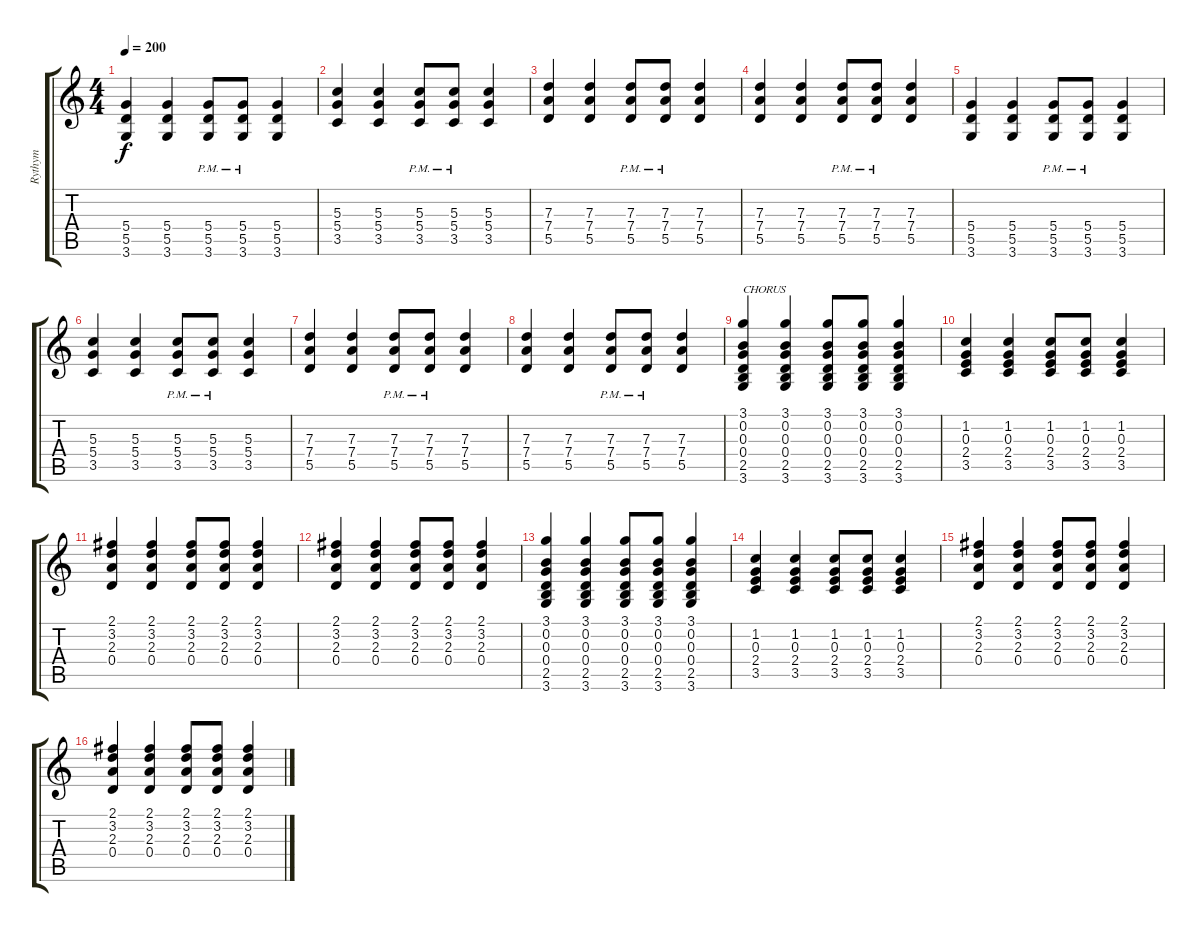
\track ("Rythym" "Rythym") {instrument overdrivenguitar}
\staff {score tabs}
\tuning (E4 B3 G3 D3 A2 E2) {hide}
\ts (4 4)
\tempo 200
\clef g2
\ks c
(5.4 5.5 3.6).4{dy f} (5.4 5.5 3.6).4 (5.4{pm} 5.5{pm} 3.6{pm}).8 (5.4{pm} 5.5{pm} 3.6{pm}).8 (5.4 5.5 3.6).4 |
(5.3 5.4 3.5).4 (5.3 5.4 3.5).4 (5.3{pm} 5.4{pm} 3.5{pm}).8 (5.3{pm} 5.4{pm} 3.5{pm}).8 (5.3 5.4 3.5).4 |
(7.3 7.4 5.5).4 (7.3 7.4 5.5).4 (7.3{pm} 7.4{pm} 5.5{pm}).8 (7.3{pm} 7.4{pm} 5.5{pm}).8 (7.3 7.4 5.5).4 |
(7.3 7.4 5.5).4 (7.3 7.4 5.5).4 (7.3{pm} 7.4{pm} 5.5{pm}).8 (7.3{pm} 7.4{pm} 5.5{pm}).8 (7.3 7.4 5.5).4 |
(5.4 5.5 3.6).4 (5.4 5.5 3.6).4 (5.4{pm} 5.5{pm} 3.6{pm}).8 (5.4{pm} 5.5{pm} 3.6{pm}).8 (5.4 5.5 3.6).4 |
(5.3 5.4 3.5).4 (5.3 5.4 3.5).4 (5.3{pm} 5.4{pm} 3.5{pm}).8 (5.3{pm} 5.4{pm} 3.5{pm}).8 (5.3 5.4 3.5).4 |
(7.3 7.4 5.5).4 (7.3 7.4 5.5).4 (7.3{pm} 7.4{pm} 5.5{pm}).8 (7.3{pm} 7.4{pm} 5.5{pm}).8 (7.3 7.4 5.5).4 |
(7.3 7.4 5.5).4 (7.3 7.4 5.5).4 (7.3{pm} 7.4{pm} 5.5{pm}).8 (7.3{pm} 7.4{pm} 5.5{pm}).8 (7.3 7.4 5.5).4 |
(3.1 0.2 0.3 0.4 2.5 3.6).4{txt "CHORUS"} (3.1 0.2 0.3 0.4 2.5 3.6).4 (3.1 0.2 0.3 0.4 2.5 3.6).8 (3.1 0.2 0.3 0.4 2.5 3.6).8 (3.1 0.2 0.3 0.4 2.5 3.6).4 |
(1.2 0.3 2.4 3.5).4 (1.2 0.3 2.4 3.5).4 (1.2 0.3 2.4 3.5).8 (1.2 0.3 2.4 3.5).8 (1.2 0.3 2.4 3.5).4 |
(2.1 3.2 2.3 0.4).4 (2.1 3.2 2.3 0.4).4 (2.1 3.2 2.3 0.4).8 (2.1 3.2 2.3 0.4).8 (2.1 3.2 2.3 0.4).4 |
(2.1 3.2 2.3 0.4).4 (2.1 3.2 2.3 0.4).4 (2.1 3.2 2.3 0.4).8 (2.1 3.2 2.3 0.4).8 (2.1 3.2 2.3 0.4).4 |
(3.1 0.2 0.3 0.4 2.5 3.6).4 (3.1 0.2 0.3 0.4 2.5 3.6).4 (3.1 0.2 0.3 0.4 2.5 3.6).8 (3.1 0.2 0.3 0.4 2.5 3.6).8 (3.1 0.2 0.3 0.4 2.5 3.6).4 |
(1.2 0.3 2.4 3.5).4 (1.2 0.3 2.4 3.5).4 (1.2 0.3 2.4 3.5).8 (1.2 0.3 2.4 3.5).8 (1.2 0.3 2.4 3.5).4 |
(2.1 3.2 2.3 0.4).4 (2.1 3.2 2.3 0.4).4 (2.1 3.2 2.3 0.4).8 (2.1 3.2 2.3 0.4).8 (2.1 3.2 2.3 0.4).4 |
(2.1 3.2 2.3 0.4).4 (2.1 3.2 2.3 0.4).4 (2.1 3.2 2.3 0.4).8 (2.1 3.2 2.3 0.4).8 (2.1 3.2 2.3 0.4).4
